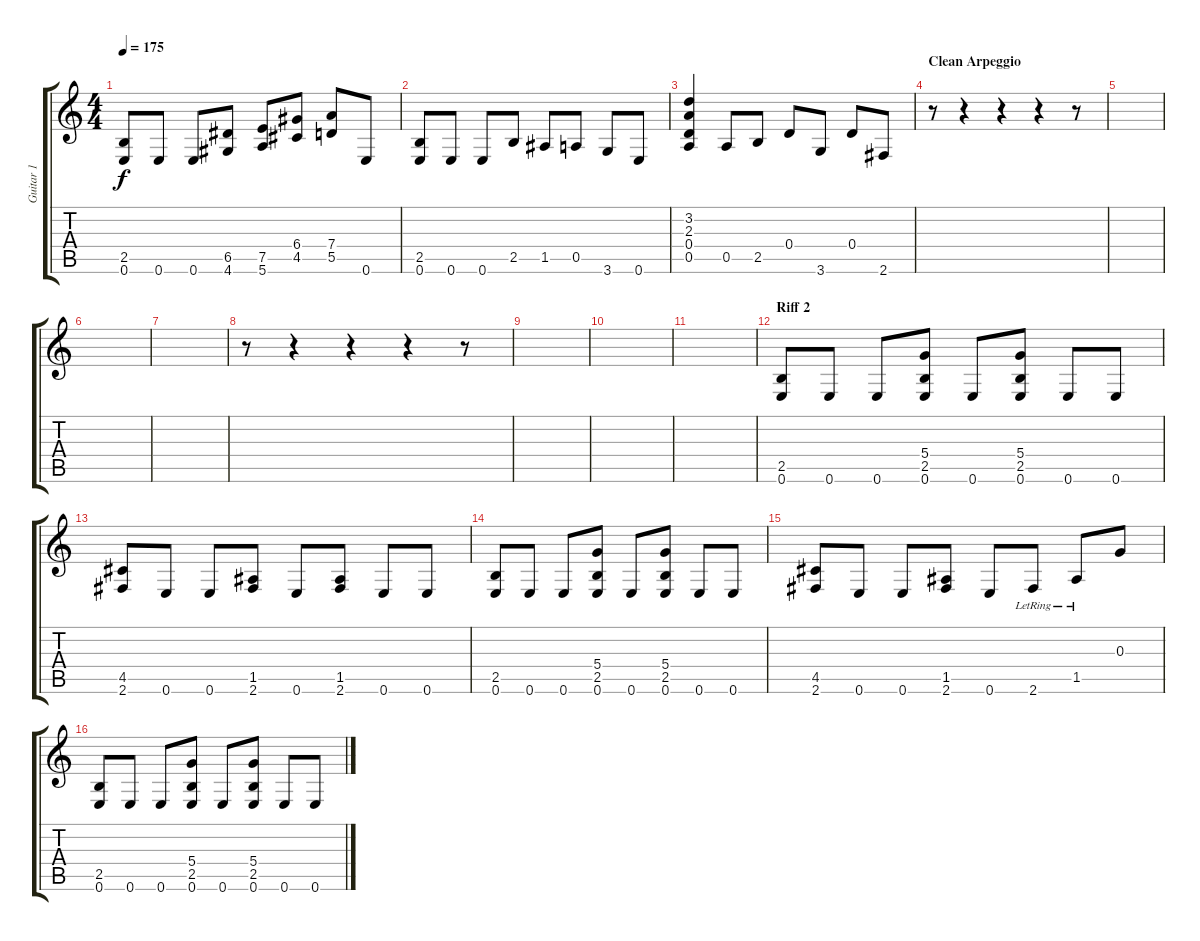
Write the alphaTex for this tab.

\track ("Guitar 1" "Guitar 1") {instrument distortionguitar}
\staff {score tabs}
\tuning (E4 B3 G3 D3 A2 E2) {hide}
\ts (4 4)
\tempo 175
\clef g2
\ks c
(2.5 0.6).8{dy f} 0.6.8 0.6.8 (6.5 4.6).8 (7.5 5.6).8 (6.4 4.5).8 (7.4 5.5).8 0.6.8 |
(2.5 0.6).8 0.6.8 0.6.8 2.5.8 1.5.8 0.5.8 3.6.8 0.6.8 |
(3.2 2.3 0.4 0.5).4 0.5.8 2.5.8 0.4.8 3.6.8 0.4.8 2.6.8 |
\section ("" "Clean Arpeggio")
r.8 r.4 r.4 r.4 r.8 |
|
|
|
r.8 r.4 r.4 r.4 r.8 |
|
|
|
\section ("" "Riff 2")
(2.5 0.6).8 0.6.8 0.6.8 (5.4 2.5 0.6).8 0.6.8 (5.4 2.5 0.6).8 0.6.8 0.6.8 |
(4.5 2.6).8 0.6.8 0.6.8 (1.5 2.6).8 0.6.8 (1.5 2.6).8 0.6.8 0.6.8 |
(2.5 0.6).8 0.6.8 0.6.8 (5.4 2.5 0.6).8 0.6.8 (5.4 2.5 0.6).8 0.6.8 0.6.8 |
(4.5 2.6).8 0.6.8 0.6.8 (1.5 2.6).8 0.6.8 2.6{lr}.8 1.5{lr}.8 0.3.8 |
(2.5 0.6).8 0.6.8 0.6.8 (5.4 2.5 0.6).8 0.6.8 (5.4 2.5 0.6).8 0.6.8 0.6.8
